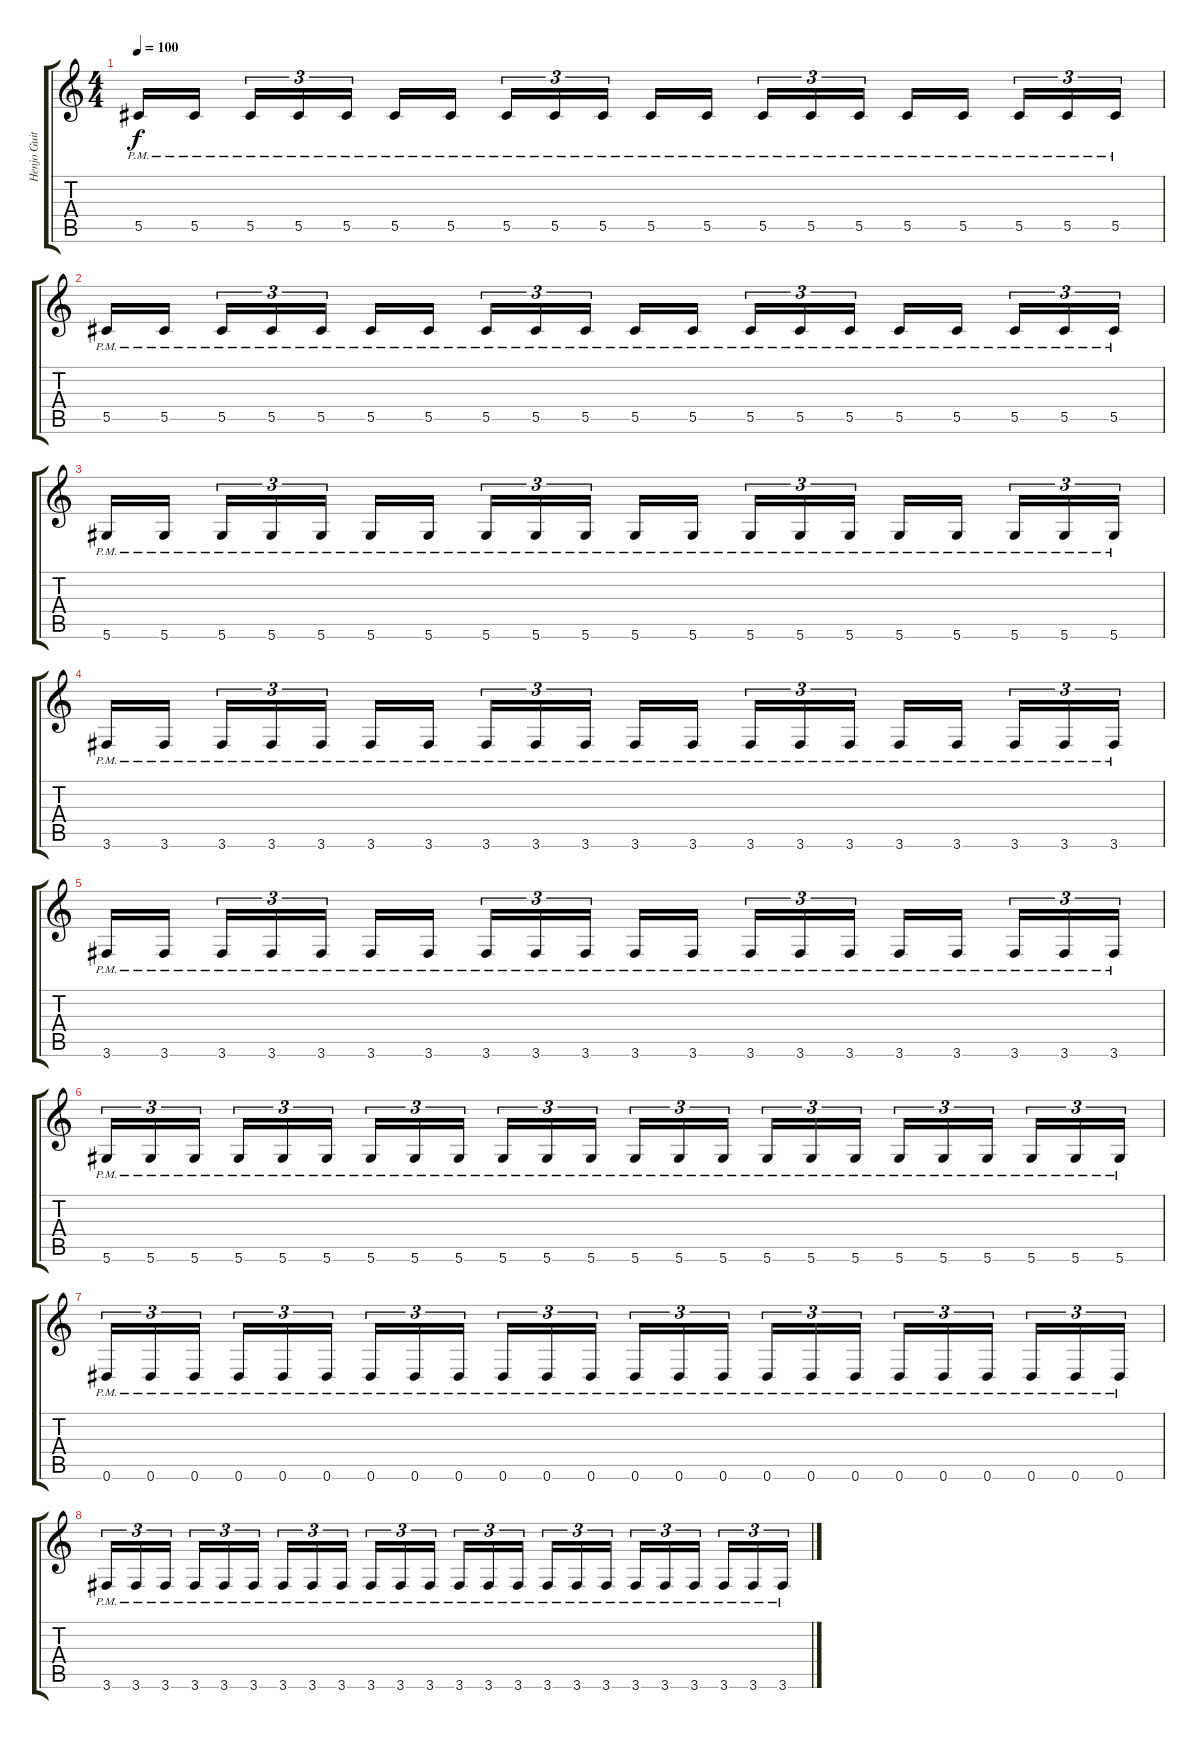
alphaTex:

\track ("Henjo Guitar" "Henjo Guit") {instrument distortionguitar}
\staff {score tabs}
\tuning (Eb4 Bb3 Gb3 Db3 Ab2 Eb2) {hide}
\ts (4 4)
\tempo 100
\clef g2
\ks c
5.5{pm}.16{dy f} 5.5{pm}.16 5.5{pm}.16{tu (3 2)} 5.5{pm}.16{tu (3 2)} 5.5{pm}.16{tu (3 2)} 5.5{pm}.16 5.5{pm}.16 5.5{pm}.16{tu (3 2)} 5.5{pm}.16{tu (3 2)} 5.5{pm}.16{tu (3 2)} 5.5{pm}.16 5.5{pm}.16 5.5{pm}.16{tu (3 2)} 5.5{pm}.16{tu (3 2)} 5.5{pm}.16{tu (3 2)} 5.5{pm}.16 5.5{pm}.16 5.5{pm}.16{tu (3 2)} 5.5{pm}.16{tu (3 2)} 5.5{pm}.16{tu (3 2)} |
5.5{pm}.16 5.5{pm}.16 5.5{pm}.16{tu (3 2)} 5.5{pm}.16{tu (3 2)} 5.5{pm}.16{tu (3 2)} 5.5{pm}.16 5.5{pm}.16 5.5{pm}.16{tu (3 2)} 5.5{pm}.16{tu (3 2)} 5.5{pm}.16{tu (3 2)} 5.5{pm}.16 5.5{pm}.16 5.5{pm}.16{tu (3 2)} 5.5{pm}.16{tu (3 2)} 5.5{pm}.16{tu (3 2)} 5.5{pm}.16 5.5{pm}.16 5.5{pm}.16{tu (3 2)} 5.5{pm}.16{tu (3 2)} 5.5{pm}.16{tu (3 2)} |
5.6{pm}.16 5.6{pm}.16 5.6{pm}.16{tu (3 2)} 5.6{pm}.16{tu (3 2)} 5.6{pm}.16{tu (3 2)} 5.6{pm}.16 5.6{pm}.16 5.6{pm}.16{tu (3 2)} 5.6{pm}.16{tu (3 2)} 5.6{pm}.16{tu (3 2)} 5.6{pm}.16 5.6{pm}.16 5.6{pm}.16{tu (3 2)} 5.6{pm}.16{tu (3 2)} 5.6{pm}.16{tu (3 2)} 5.6{pm}.16 5.6{pm}.16 5.6{pm}.16{tu (3 2)} 5.6{pm}.16{tu (3 2)} 5.6{pm}.16{tu (3 2)} |
3.6{pm}.16 3.6{pm}.16 3.6{pm}.16{tu (3 2)} 3.6{pm}.16{tu (3 2)} 3.6{pm}.16{tu (3 2)} 3.6{pm}.16 3.6{pm}.16 3.6{pm}.16{tu (3 2)} 3.6{pm}.16{tu (3 2)} 3.6{pm}.16{tu (3 2)} 3.6{pm}.16 3.6{pm}.16 3.6{pm}.16{tu (3 2)} 3.6{pm}.16{tu (3 2)} 3.6{pm}.16{tu (3 2)} 3.6{pm}.16 3.6{pm}.16 3.6{pm}.16{tu (3 2)} 3.6{pm}.16{tu (3 2)} 3.6{pm}.16{tu (3 2)} |
3.6{pm}.16 3.6{pm}.16 3.6{pm}.16{tu (3 2)} 3.6{pm}.16{tu (3 2)} 3.6{pm}.16{tu (3 2)} 3.6{pm}.16 3.6{pm}.16 3.6{pm}.16{tu (3 2)} 3.6{pm}.16{tu (3 2)} 3.6{pm}.16{tu (3 2)} 3.6{pm}.16 3.6{pm}.16 3.6{pm}.16{tu (3 2)} 3.6{pm}.16{tu (3 2)} 3.6{pm}.16{tu (3 2)} 3.6{pm}.16 3.6{pm}.16 3.6{pm}.16{tu (3 2)} 3.6{pm}.16{tu (3 2)} 3.6{pm}.16{tu (3 2)} |
5.6{pm}.16{tu (3 2)} 5.6{pm}.16{tu (3 2)} 5.6{pm}.16{tu (3 2)} 5.6{pm}.16{tu (3 2)} 5.6{pm}.16{tu (3 2)} 5.6{pm}.16{tu (3 2)} 5.6{pm}.16{tu (3 2)} 5.6{pm}.16{tu (3 2)} 5.6{pm}.16{tu (3 2)} 5.6{pm}.16{tu (3 2)} 5.6{pm}.16{tu (3 2)} 5.6{pm}.16{tu (3 2)} 5.6{pm}.16{tu (3 2)} 5.6{pm}.16{tu (3 2)} 5.6{pm}.16{tu (3 2)} 5.6{pm}.16{tu (3 2)} 5.6{pm}.16{tu (3 2)} 5.6{pm}.16{tu (3 2)} 5.6{pm}.16{tu (3 2)} 5.6{pm}.16{tu (3 2)} 5.6{pm}.16{tu (3 2)} 5.6{pm}.16{tu (3 2)} 5.6{pm}.16{tu (3 2)} 5.6{pm}.16{tu (3 2)} |
0.6{pm}.16{tu (3 2)} 0.6{pm}.16{tu (3 2)} 0.6{pm}.16{tu (3 2)} 0.6{pm}.16{tu (3 2)} 0.6{pm}.16{tu (3 2)} 0.6{pm}.16{tu (3 2)} 0.6{pm}.16{tu (3 2)} 0.6{pm}.16{tu (3 2)} 0.6{pm}.16{tu (3 2)} 0.6{pm}.16{tu (3 2)} 0.6{pm}.16{tu (3 2)} 0.6{pm}.16{tu (3 2)} 0.6{pm}.16{tu (3 2)} 0.6{pm}.16{tu (3 2)} 0.6{pm}.16{tu (3 2)} 0.6{pm}.16{tu (3 2)} 0.6{pm}.16{tu (3 2)} 0.6{pm}.16{tu (3 2)} 0.6{pm}.16{tu (3 2)} 0.6{pm}.16{tu (3 2)} 0.6{pm}.16{tu (3 2)} 0.6{pm}.16{tu (3 2)} 0.6{pm}.16{tu (3 2)} 0.6{pm}.16{tu (3 2)} |
3.6{pm}.16{tu (3 2)} 3.6{pm}.16{tu (3 2)} 3.6{pm}.16{tu (3 2)} 3.6{pm}.16{tu (3 2)} 3.6{pm}.16{tu (3 2)} 3.6{pm}.16{tu (3 2)} 3.6{pm}.16{tu (3 2)} 3.6{pm}.16{tu (3 2)} 3.6{pm}.16{tu (3 2)} 3.6{pm}.16{tu (3 2)} 3.6{pm}.16{tu (3 2)} 3.6{pm}.16{tu (3 2)} 3.6{pm}.16{tu (3 2)} 3.6{pm}.16{tu (3 2)} 3.6{pm}.16{tu (3 2)} 3.6{pm}.16{tu (3 2)} 3.6{pm}.16{tu (3 2)} 3.6{pm}.16{tu (3 2)} 3.6{pm}.16{tu (3 2)} 3.6{pm}.16{tu (3 2)} 3.6{pm}.16{tu (3 2)} 3.6{pm}.16{tu (3 2)} 3.6{pm}.16{tu (3 2)} 3.6{pm}.16{tu (3 2)}
